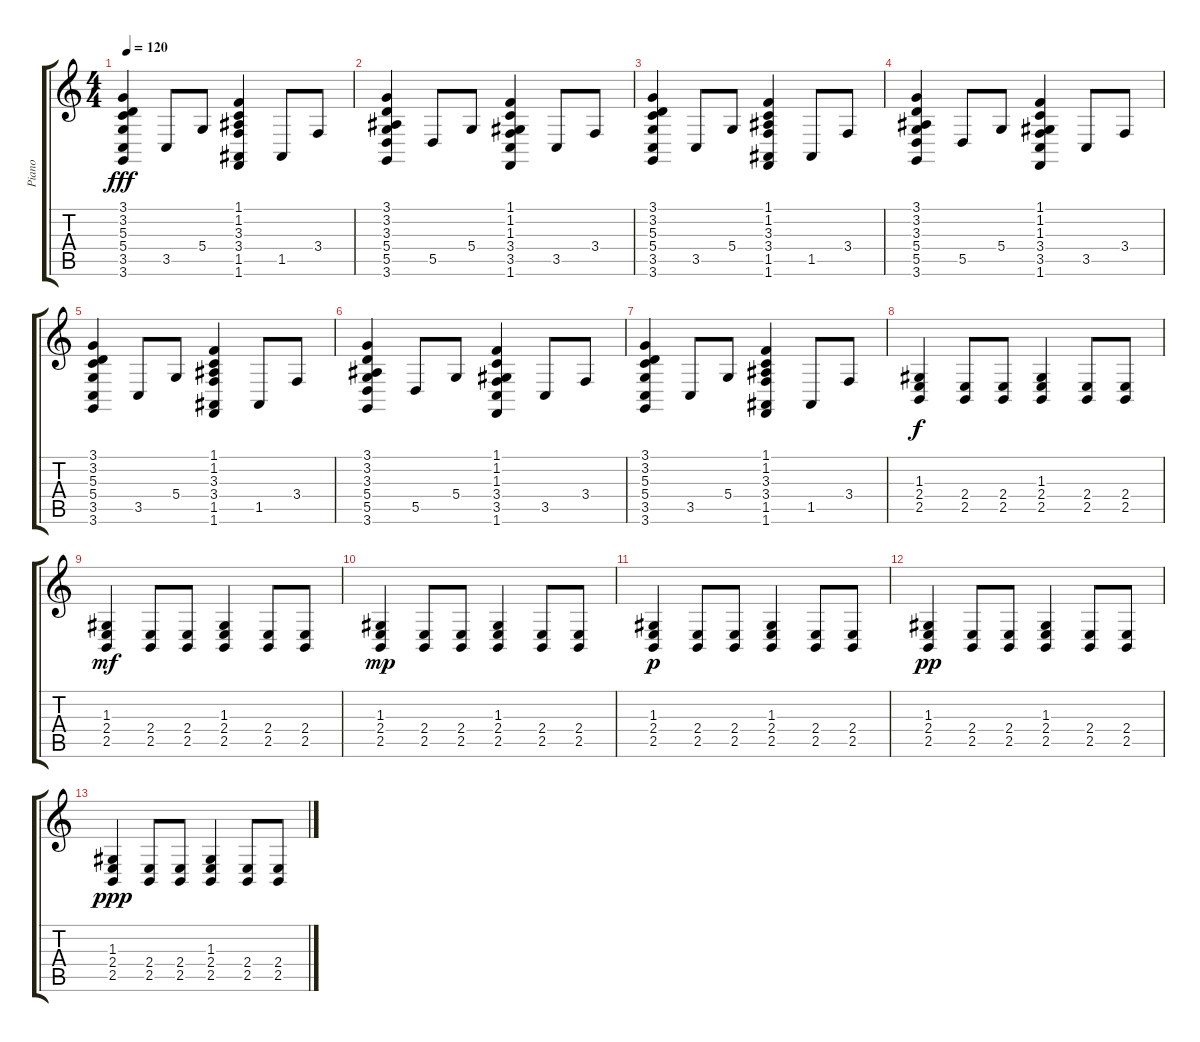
\track ("Piano" "Piano") {instrument acousticgrandpiano}
\staff {score tabs}
\tuning (E4 B3 G3 D3 A2 E2) {hide}
\ts (4 4)
\tempo 120
\clef g2
\ks c
(3.1 3.2 5.3 5.4 3.5 3.6).4{dy fff} 3.5.8 5.4.8 (1.1 1.2 3.3 3.4 1.5 1.6).4 1.5.8 3.4.8 |
(3.1 3.2 3.3 5.4 5.5 3.6).4 5.5.8 5.4.8 (1.1 1.2 1.3 3.4 3.5 1.6).4 3.5.8 3.4.8 |
(3.1 3.2 5.3 5.4 3.5 3.6).4 3.5.8 5.4.8 (1.1 1.2 3.3 3.4 1.5 1.6).4 1.5.8 3.4.8 |
(3.1 3.2 3.3 5.4 5.5 3.6).4 5.5.8 5.4.8 (1.1 1.2 1.3 3.4 3.5 1.6).4 3.5.8 3.4.8 |
(3.1 3.2 5.3 5.4 3.5 3.6).4 3.5.8 5.4.8 (1.1 1.2 3.3 3.4 1.5 1.6).4 1.5.8 3.4.8 |
(3.1 3.2 3.3 5.4 5.5 3.6).4 5.5.8 5.4.8 (1.1 1.2 1.3 3.4 3.5 1.6).4 3.5.8 3.4.8 |
(3.1 3.2 5.3 5.4 3.5 3.6).4 3.5.8 5.4.8 (1.1 1.2 3.3 3.4 1.5 1.6).4 1.5.8 3.4.8 |
(1.3 2.4 2.5).4{dy f} (2.4 2.5).8 (2.4 2.5).8 (1.3 2.4 2.5).4 (2.4 2.5).8 (2.4 2.5).8 |
(1.3 2.4 2.5).4{dy mf} (2.4 2.5).8 (2.4 2.5).8 (1.3 2.4 2.5).4 (2.4 2.5).8 (2.4 2.5).8 |
(1.3 2.4 2.5).4{dy mp} (2.4 2.5).8 (2.4 2.5).8 (1.3 2.4 2.5).4 (2.4 2.5).8 (2.4 2.5).8 |
(1.3 2.4 2.5).4{dy p} (2.4 2.5).8 (2.4 2.5).8 (1.3 2.4 2.5).4 (2.4 2.5).8 (2.4 2.5).8 |
(1.3 2.4 2.5).4{dy pp} (2.4 2.5).8 (2.4 2.5).8 (1.3 2.4 2.5).4 (2.4 2.5).8 (2.4 2.5).8 |
(1.3 2.4 2.5).4{dy ppp} (2.4 2.5).8 (2.4 2.5).8 (1.3 2.4 2.5).4 (2.4 2.5).8 (2.4 2.5).8
